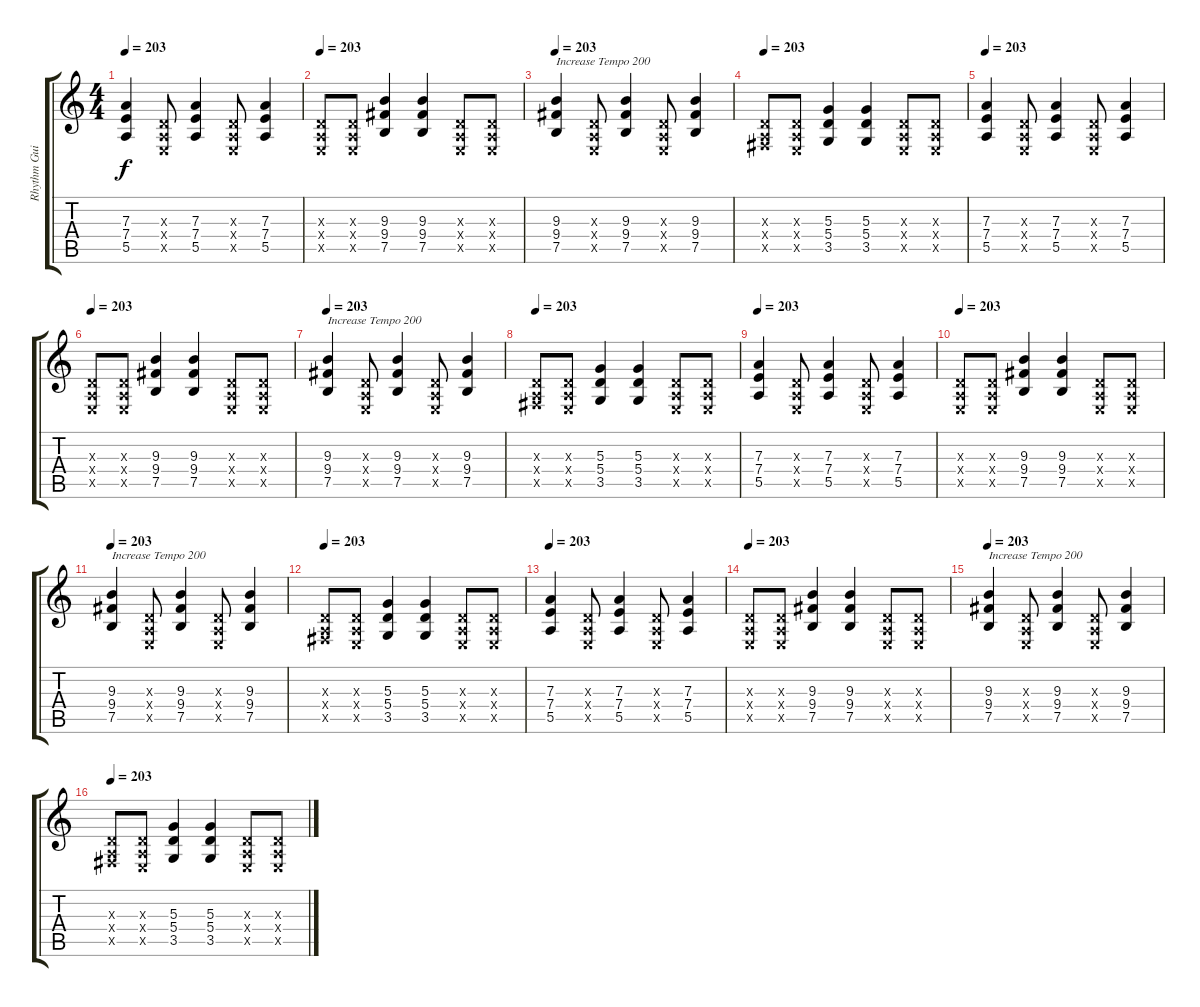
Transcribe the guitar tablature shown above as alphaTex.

\track ("Rhythm Guitar II" "Rhythm Gui") {instrument distortionguitar}
\staff {score tabs}
\tuning (B3 Gb3 D3 A2 E2 B1) {hide}
\ts (4 4)
\tempo 203
\clef g2
\ks c
(7.3 7.4 5.5).4{dy f} (0.3{x} 0.4{x} 0.5{x}).8 (7.3 7.4 5.5).4 (0.3{x} 0.4{x} 0.5{x}).8 (7.3 7.4 5.5).4 |
\tempo 203
(0.3{x} 0.4{x} 0.5{x}).8 (0.3{x} 0.4{x} 0.5{x}).8 (9.3 9.4 7.5).4 (9.3 9.4 7.5).4 (0.3{x} 0.4{x} 0.5{x}).8 (0.3{x} 0.4{x} 0.5{x}).8 |
\tempo 203
(9.3 9.4 7.5).4{txt "Increase Tempo 200"} (0.3{x} 0.4{x} 0.5{x}).8 (9.3 9.4 7.5).4 (0.3{x} 0.4{x} 0.5{x}).8 (9.3 9.4 7.5).4 |
\tempo 203
(0.3{x} 0.4{x} 2.5{x}).8 (0.3{x} 0.4{x} 0.5{x}).8 (5.3 5.4 3.5).4 (5.3 5.4 3.5).4 (0.3{x} 0.4{x} 0.5{x}).8 (0.3{x} 0.4{x} 0.5{x}).8 |
\tempo 203
(7.3 7.4 5.5).4 (0.3{x} 0.4{x} 0.5{x}).8 (7.3 7.4 5.5).4 (0.3{x} 0.4{x} 0.5{x}).8 (7.3 7.4 5.5).4 |
\tempo 203
(0.3{x} 0.4{x} 0.5{x}).8 (0.3{x} 0.4{x} 0.5{x}).8 (9.3 9.4 7.5).4 (9.3 9.4 7.5).4 (0.3{x} 0.4{x} 0.5{x}).8 (0.3{x} 0.4{x} 0.5{x}).8 |
\tempo 203
(9.3 9.4 7.5).4{txt "Increase Tempo 200"} (0.3{x} 0.4{x} 0.5{x}).8 (9.3 9.4 7.5).4 (0.3{x} 0.4{x} 0.5{x}).8 (9.3 9.4 7.5).4 |
\tempo 203
(0.3{x} 0.4{x} 2.5{x}).8 (0.3{x} 0.4{x} 0.5{x}).8 (5.3 5.4 3.5).4 (5.3 5.4 3.5).4 (0.3{x} 0.4{x} 0.5{x}).8 (0.3{x} 0.4{x} 0.5{x}).8 |
\tempo 203
(7.3 7.4 5.5).4 (0.3{x} 0.4{x} 0.5{x}).8 (7.3 7.4 5.5).4 (0.3{x} 0.4{x} 0.5{x}).8 (7.3 7.4 5.5).4 |
\tempo 203
(0.3{x} 0.4{x} 0.5{x}).8 (0.3{x} 0.4{x} 0.5{x}).8 (9.3 9.4 7.5).4 (9.3 9.4 7.5).4 (0.3{x} 0.4{x} 0.5{x}).8 (0.3{x} 0.4{x} 0.5{x}).8 |
\tempo 203
(9.3 9.4 7.5).4{txt "Increase Tempo 200"} (0.3{x} 0.4{x} 0.5{x}).8 (9.3 9.4 7.5).4 (0.3{x} 0.4{x} 0.5{x}).8 (9.3 9.4 7.5).4 |
\tempo 203
(0.3{x} 0.4{x} 2.5{x}).8 (0.3{x} 0.4{x} 0.5{x}).8 (5.3 5.4 3.5).4 (5.3 5.4 3.5).4 (0.3{x} 0.4{x} 0.5{x}).8 (0.3{x} 0.4{x} 0.5{x}).8 |
\tempo 203
(7.3 7.4 5.5).4 (0.3{x} 0.4{x} 0.5{x}).8 (7.3 7.4 5.5).4 (0.3{x} 0.4{x} 0.5{x}).8 (7.3 7.4 5.5).4 |
\tempo 203
(0.3{x} 0.4{x} 0.5{x}).8 (0.3{x} 0.4{x} 0.5{x}).8 (9.3 9.4 7.5).4 (9.3 9.4 7.5).4 (0.3{x} 0.4{x} 0.5{x}).8 (0.3{x} 0.4{x} 0.5{x}).8 |
\tempo 203
(9.3 9.4 7.5).4{txt "Increase Tempo 200"} (0.3{x} 0.4{x} 0.5{x}).8 (9.3 9.4 7.5).4 (0.3{x} 0.4{x} 0.5{x}).8 (9.3 9.4 7.5).4 |
\tempo 203
(0.3{x} 0.4{x} 2.5{x}).8 (0.3{x} 0.4{x} 0.5{x}).8 (5.3 5.4 3.5).4 (5.3 5.4 3.5).4 (0.3{x} 0.4{x} 0.5{x}).8 (0.3{x} 0.4{x} 0.5{x}).8
